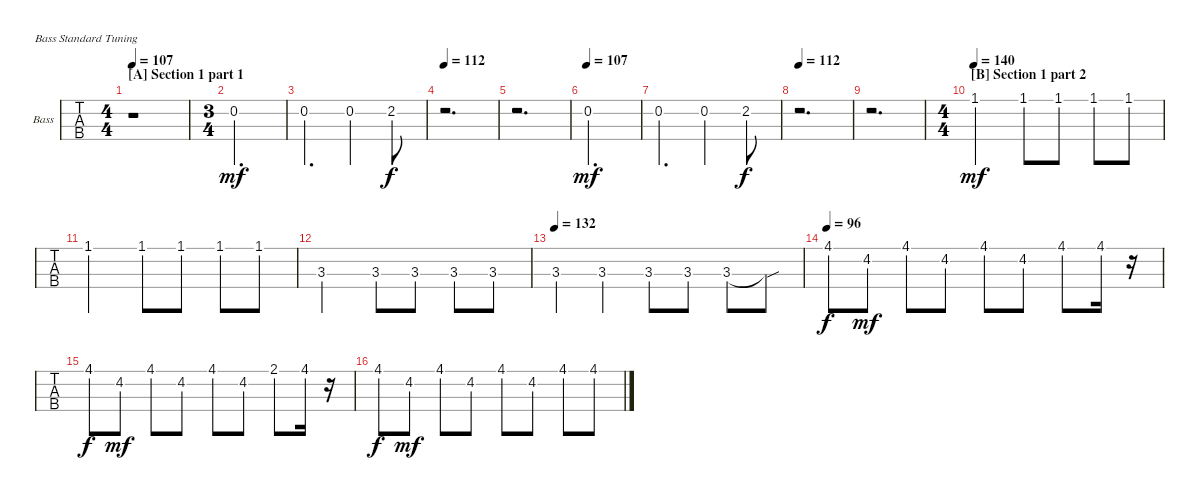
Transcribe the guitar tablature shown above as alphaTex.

\defaultSystemsLayout 4
\bracketExtendMode nobrackets
\firstSystemTrackNameOrientation horizontal
\otherSystemsTrackNameOrientation horizontal
\track ("Bass" "Bass") {instrument electricbassfinger}
\staff {tabs}
\tuning (G2 D2 A1 E1)
\ts (4 4)
\section ("A" "Section 1 part 1")
\tempo 107
\clef f4
\ks c
r.1{dy mf instrument electricbassfinger} |
\ts (3 4)
\beaming (8 2 2 2)
0.2.2{d} |
0.2.4{d} 0.2.4 2.2.8{dy f} |
\tempo 112
r.2{d} |
r.2{d} |
\tempo 107
0.2.2{d dy mf} |
0.2.4{d} 0.2.4 2.2.8{dy f} |
\tempo (112 0.00625)
r.2{d} |
r.2{d} |
\ts (4 4)
\beaming (8 2 2 2 2)
\section ("B" "Section 1 part 2")
\tempo 140
1.1{acc #}.2{dy mf} 1.1{acc #}.8 1.1{acc #}.8 1.1{acc #}.8 1.1{acc #}.8 |
1.1{acc #}.2 1.1{acc #}.8 1.1{acc #}.8 1.1{acc #}.8 1.1{acc #}.8 |
3.3.2 3.3.8 3.3.8 3.3.8 3.3.8 |
\tempo 132
3.3.4 3.3.4 3.3.8 3.3.8 3.3.8 3.3{sou t}.8 |
\tempo 96
4.1.8{dy f} 4.2{acc #}.8{dy mf} 4.1.8 4.2{acc #}.8 4.1.8 4.2{acc #}.8 4.1.8 4.1.16 r.16 |
4.1.8{dy f} 4.2{acc #}.8{dy mf} 4.1.8 4.2{acc #}.8 4.1.8 4.2{acc #}.8 2.1.8 4.1.16 r.16 |
4.1.8{dy f} 4.2{acc #}.8{dy mf} 4.1.8 4.2{acc #}.8 4.1.8 4.2{acc #}.8 4.1.8 4.1.8
